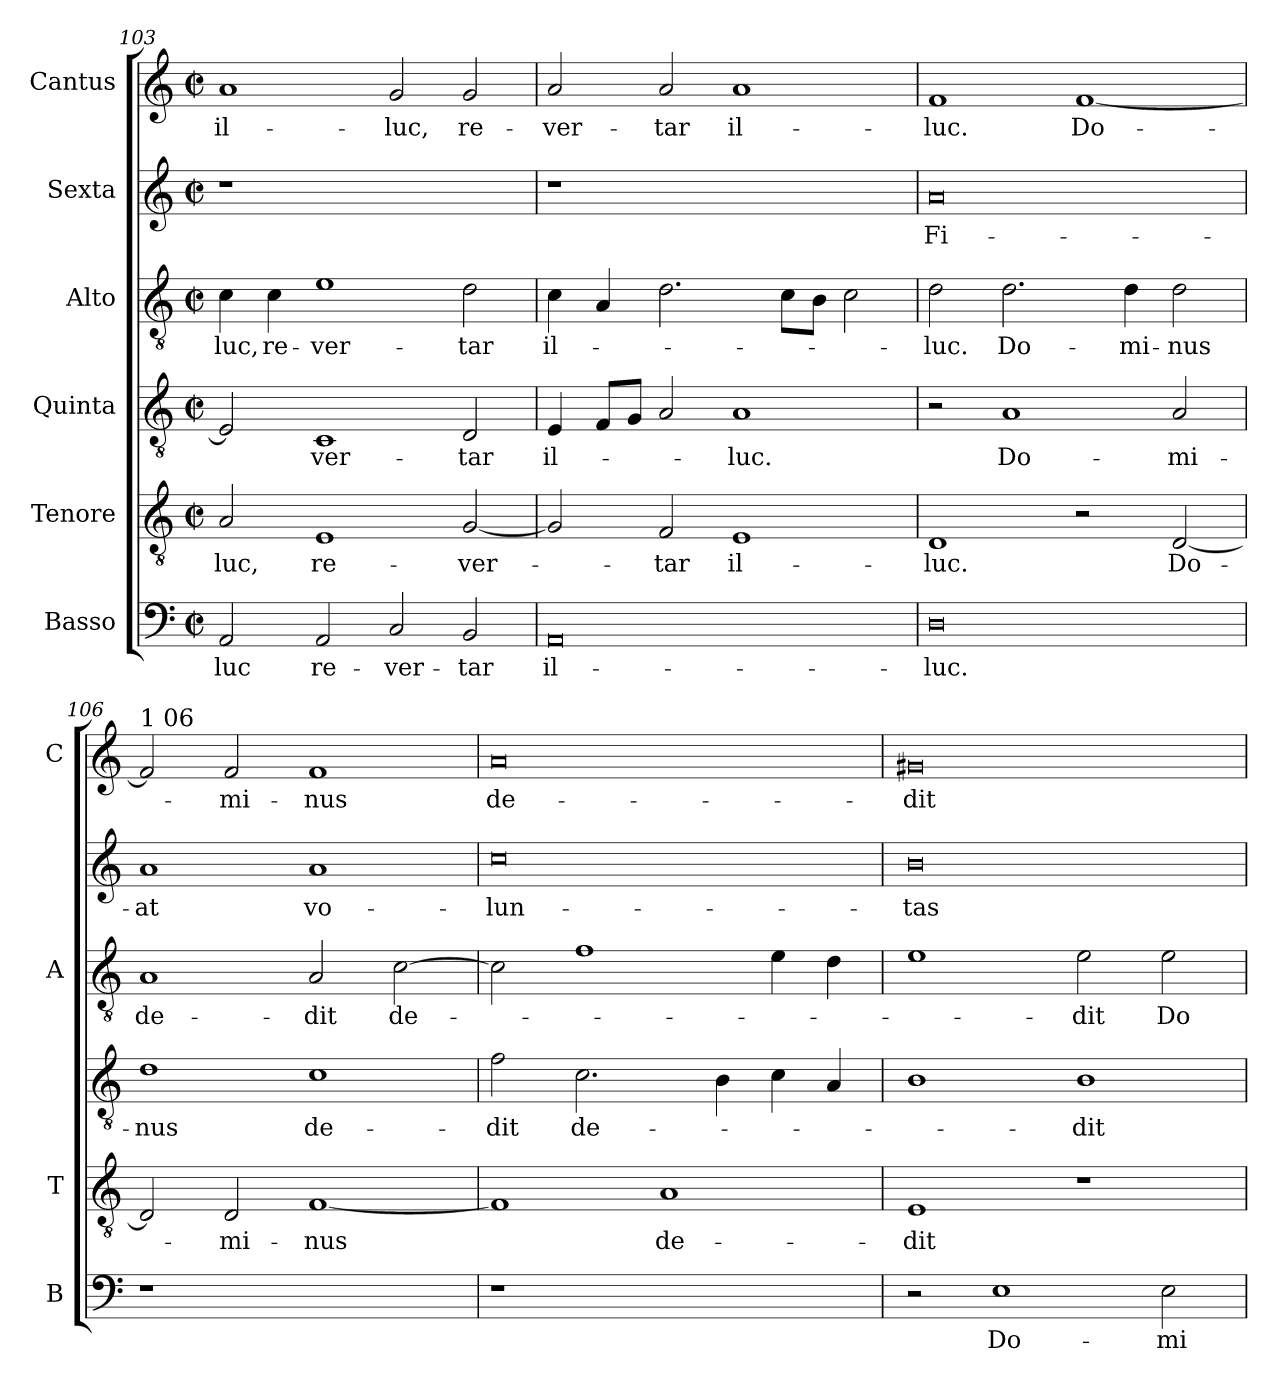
**kern	**text	**kern	**text	**kern	**text	**kern	**text	**kern	**text	**kern	**text
*part6	*part6	*part5	*part5	*part4	*part4	*part3	*part3	*part2	*part2	*part1	*part1
*staff6	*staff6	*staff5	*staff5	*staff4	*staff4	*staff3	*staff3	*staff2	*staff2	*staff1	*staff1
*I"Basso	*	*I"Tenore	*	*I"Quinta	*	*I"Alto	*	*I"Sexta	*	*I"Cantus	*
*I'B	*	*I'T	*	*	*	*I'A	*	*	*	*I'C	*
*clefF4	*	*clefGv2	*	*clefGv2	*	*clefGv2	*	*clefG2	*	*clefG2	*
*k[]	*	*k[]	*	*k[]	*	*k[]	*	*k[]	*	*k[]	*
*M2/2	*	*M2/2	*	*M2/2	*	*M2/2	*	*M2/2	*	*M2/2	*
*met(c|)	*	*met(c|)	*	*met(c|)	*	*met(c|)	*	*met(c|)	*	*met(c|)	*
=103	=103	=103	=103	=103	=103	=103	=103	=103	=103	=103	=103
2AA/	-luc	2A/	-luc,	2E/]	.	4c\	-luc,	1r	.	1a	il-
.	.	.	.	.	.	4c\	re-	.	.	.	.
2AA/	re-	1E	re-	1C	-ver-	1e	-ver-	.	.	.	.
2C/	-ver-	.	.	.	.	.	.	1ryy	.	2g/	-luc,
2BB/	-tar	[2G/	-ver-	2D/	-tar	2d\	-tar	.	.	2g/	re-
!!LO:PB:g=z
=104	=104	=104	=104	=104	=104	=104	=104	=104	=104	=104	=104
0AA	il-	2G/]	.	4E/	il-	4c\	il-	1r	.	2a/	-ver-
.	.	.	.	8F/L	.	4A/	.	.	.	.	.
.	.	.	.	8G/J	.	.	.	.	.	.	.
.	.	2F/	-tar	2A/	.	2.d\	.	.	.	2a/	-tar
.	.	1E	il-	1A	-luc.	.	.	1ryy	.	1a	il-
.	.	.	.	.	.	8c\L	.	.	.	.	.
.	.	.	.	.	.	8B\J	.	.	.	.	.
.	.	.	.	.	.	2c\	.	.	.	.	.
=105	=105	=105	=105	=105	=105	=105	=105	=105	=105	=105	=105
0D	-luc.	1D	-luc.	2r	.	2d\	-luc.	0a	Fi-	1f	-luc.
.	.	.	.	1A	Do-	2.d\	Do-	.	.	.	.
.	.	2r	.	.	.	.	.	.	.	[1f	Do-
.	.	.	.	.	.	4d\	-mi-	.	.	.	.
.	.	[2D/	Do-	2A/	-mi-	2d\	-nus	.	.	.	.
=106	=106	=106	=106	=106	=106	=106	=106	=106	=106	=106	=106
!	!	!	!	!	!	!	!	!	!	!LO:TX:a:t=1 06	!
1r	.	2D/]	.	1d	-nus	1A	de-	1a	-at	2f/]	.
.	.	2D/	-mi-	.	.	.	.	.	.	2f/	-mi-
1ryy	.	[1F	-nus	1c	de-	2A/	-dit	1a	vo-	1f	-nus
.	.	.	.	.	.	[2c\	de-	.	.	.	.
=107	=107	=107	=107	=107	=107	=107	=107	=107	=107	=107	=107
1r	.	1F]	.	2f\	-dit	2c\]	.	0cc	-lun-	0a	de-
.	.	.	.	2.c\	de-	1f	.	.	.	.	.
1ryy	.	1A	de-	.	.	.	.	.	.	.	.
.	.	.	.	4B\	.	.	.	.	.	.	.
.	.	.	.	4c\	.	4e\	.	.	.	.	.
.	.	.	.	4A/	.	4d\	.	.	.	.	.
!!LO:LB:g=z
=108	=108	=108	=108	=108	=108	=108	=108	=108	=108	=108	=108
2r	.	1E	-dit	1B	.	1e	.	0b	-tas	0g#X	-dit
1E	Do-	.	.	.	.	.	.	.	.	.	.
.	.	1r	.	1B	-dit	2e\	-dit	.	.	.	.
2E\	-mi-	.	.	.	.	2e\	Do-	.	.	.	.
=	=	=	=	=	=	=	=	=	=	=	=
*-	*-	*-	*-	*-	*-	*-	*-	*-	*-	*-	*-
